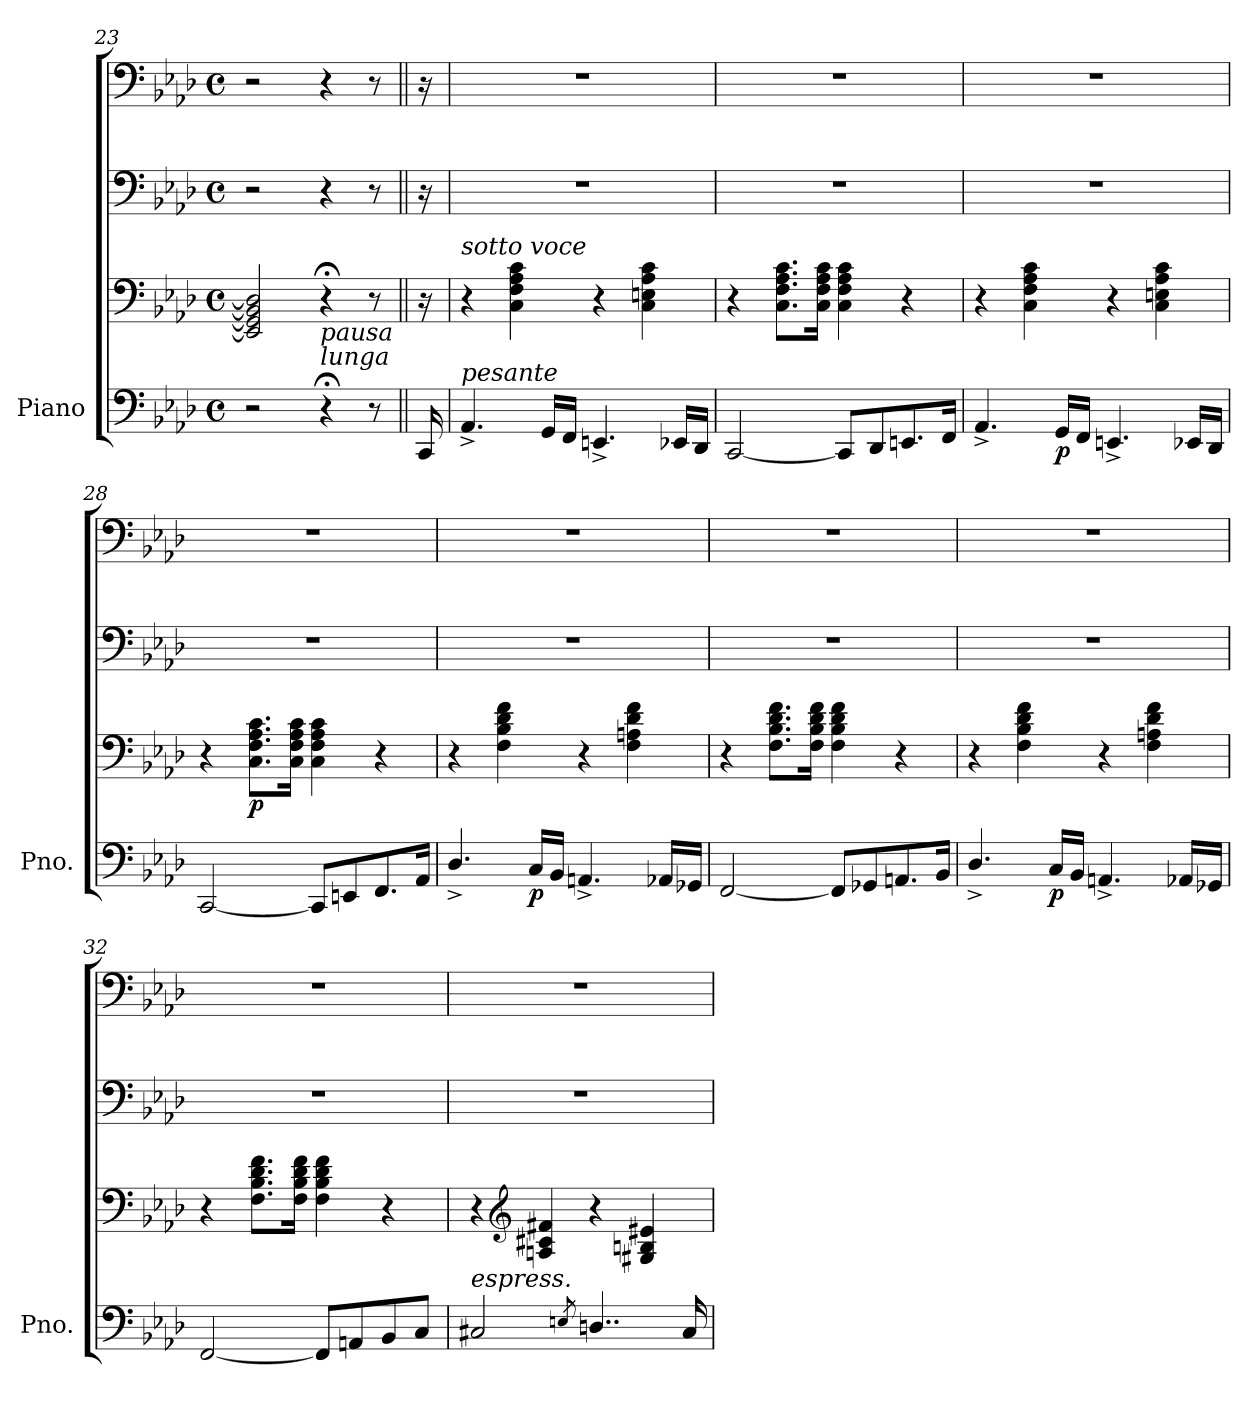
**kern	**kern	**kern	**kern	**dynam
*part1	*part1	*part1	*part1	*part1
*staff4	*staff3	*staff2	*staff1	*staff1/2/3/4
*I"Piano	*	*	*	*
*I'Pno.	*	*	*	*
*clefF4	*clefF4	*clefF4	*clefF4	*
*k[b-e-a-d-]	*k[b-e-a-d-]	*k[b-e-a-d-]	*k[b-e-a-d-]	*
*M4/4	*M4/4	*M4/4	*M4/4	*
*met(c)	*met(c)	*met(c)	*met(c)	*
=23	=23	=23	=23	=23
2r	2EE/] 2GG/] 2BB-/] 2D-/]	2r	2r	.
!LO:TX:a:i:t=lunga	!	!	!	!
!LO:TX:a:i:t=pausa	!	!	!	!
4r;<	4r;<	4r	4r	.
8r	8r	8r	8r	.
=24||	=24||	=24||	=24||	=24||
*	*	*	*MM60	*
16CC/	16r	16r	16r	.
=25	=25	=25	=25	=25
!	!LO:TX:a:i:t=sotto voce	!	!	!
!LO:TX:a:i:t=pesante	!	!	!	!
4.AA-^/	4r	1r	1r	.
.	4C\ 4F\ 4A-\ 4c\	.	.	.
16GG/LL	.	.	.	.
16FF/JJ	.	.	.	.
4.EEn^/	4r	.	.	.
.	4C\ 4En\ 4A-\ 4c\	.	.	.
16EE-X/LL	.	.	.	.
16DD-/JJ	.	.	.	.
=26	=26	=26	=26	=26
[2CC/	4r	1r	1r	.
.	8.C\ 8.F\ 8.A-\ 8.c\L	.	.	.
.	16C\ 16F\ 16A-\ 16c\Jk	.	.	.
8CC/L]	4C\ 4F\ 4A-\ 4c\	.	.	.
8DD-/	.	.	.	.
8.EEn/	4r	.	.	.
16FF/Jk	.	.	.	.
!!LO:LB:g=z
=27	=27	=27	=27	=27
4.AA-^/	4r	1r	1r	.
.	4C\ 4F\ 4A-\ 4c\	.	.	.
!	!	!	!	!LO:DY:b=4
16GG/LL	.	.	.	p
16FF/JJ	.	.	.	.
4.EEn^/	4r	.	.	.
.	4C\ 4En\ 4A-\ 4c\	.	.	.
16EE-X/LL	.	.	.	.
16DD-/JJ	.	.	.	.
=28	=28	=28	=28	=28
[2CC/	4r	1r	1r	.
!	!	!	!	!LO:DY:b=3
.	8.C\ 8.F\ 8.A-\ 8.c\L	.	.	p
.	16C\ 16F\ 16A-\ 16c\Jk	.	.	.
8CC/L]	4C\ 4F\ 4A-\ 4c\	.	.	.
8EEn/	.	.	.	.
8.FF/	4r	.	.	.
16AA-/Jk	.	.	.	.
=29	=29	=29	=29	=29
*	*	*	*MM65	*
4.D-^/	4r	1r	1r	.
.	4F\ 4B-\ 4d-\ 4f\	.	.	.
!	!	!	!	!LO:DY:b=4
16C/LL	.	.	.	p
16BB-/JJ	.	.	.	.
4.AAn^/	4r	.	.	.
.	4F\ 4An\ 4d-\ 4f\	.	.	.
16AA-X/LL	.	.	.	.
16GG-X/JJ	.	.	.	.
=30	=30	=30	=30	=30
[2FF/	4r	1r	1r	.
.	8.F\ 8.B-\ 8.d-\ 8.f\L	.	.	.
.	16F\ 16B-\ 16d-\ 16f\Jk	.	.	.
8FF/L]	4F\ 4B-\ 4d-\ 4f\	.	.	.
8GG-X/	.	.	.	.
8.AAn/	4r	.	.	.
16BB-/Jk	.	.	.	.
!!LO:LB:g=z
=31	=31	=31	=31	=31
*	*	*	*MM65	*
4.D-^/	4r	1r	1r	.
.	4F\ 4B-\ 4d-\ 4f\	.	.	.
!	!	!	!	!LO:DY:b=4
16C/LL	.	.	.	p
16BB-/JJ	.	.	.	.
4.AAn^/	4r	.	.	.
.	4F\ 4An\ 4d-\ 4f\	.	.	.
16AA-X/LL	.	.	.	.
16GG-X/JJ	.	.	.	.
=32	=32	=32	=32	=32
[2FF/	4r	1r	1r	.
.	8.F\ 8.B-\ 8.d-\ 8.f\L	.	.	.
.	16F\ 16B-\ 16d-\ 16f\Jk	.	.	.
8FF/L]	4F\ 4B-\ 4d-\ 4f\	.	.	.
8AAn/	.	.	.	.
8BB-/	4r	.	.	.
8C/J	.	.	.	.
=33	=33	=33	=33	=33
*	*	*	*MM60	*
!LO:TX:a:i:t=espress.	!	!	!	!
2C#X/	4r	1r	1r	.
*	*clefG2	*	*	*
.	4An/ 4c#X/ 4f#X/	.	.	.
8qEn/	.	.	.	.
4..Dn/	4r	.	.	.
.	4G#X/ 4Bn/ 4e#X/	.	.	.
16C#/	.	.	.	.
=	=	=	=	=
*-	*-	*-	*-	*-
